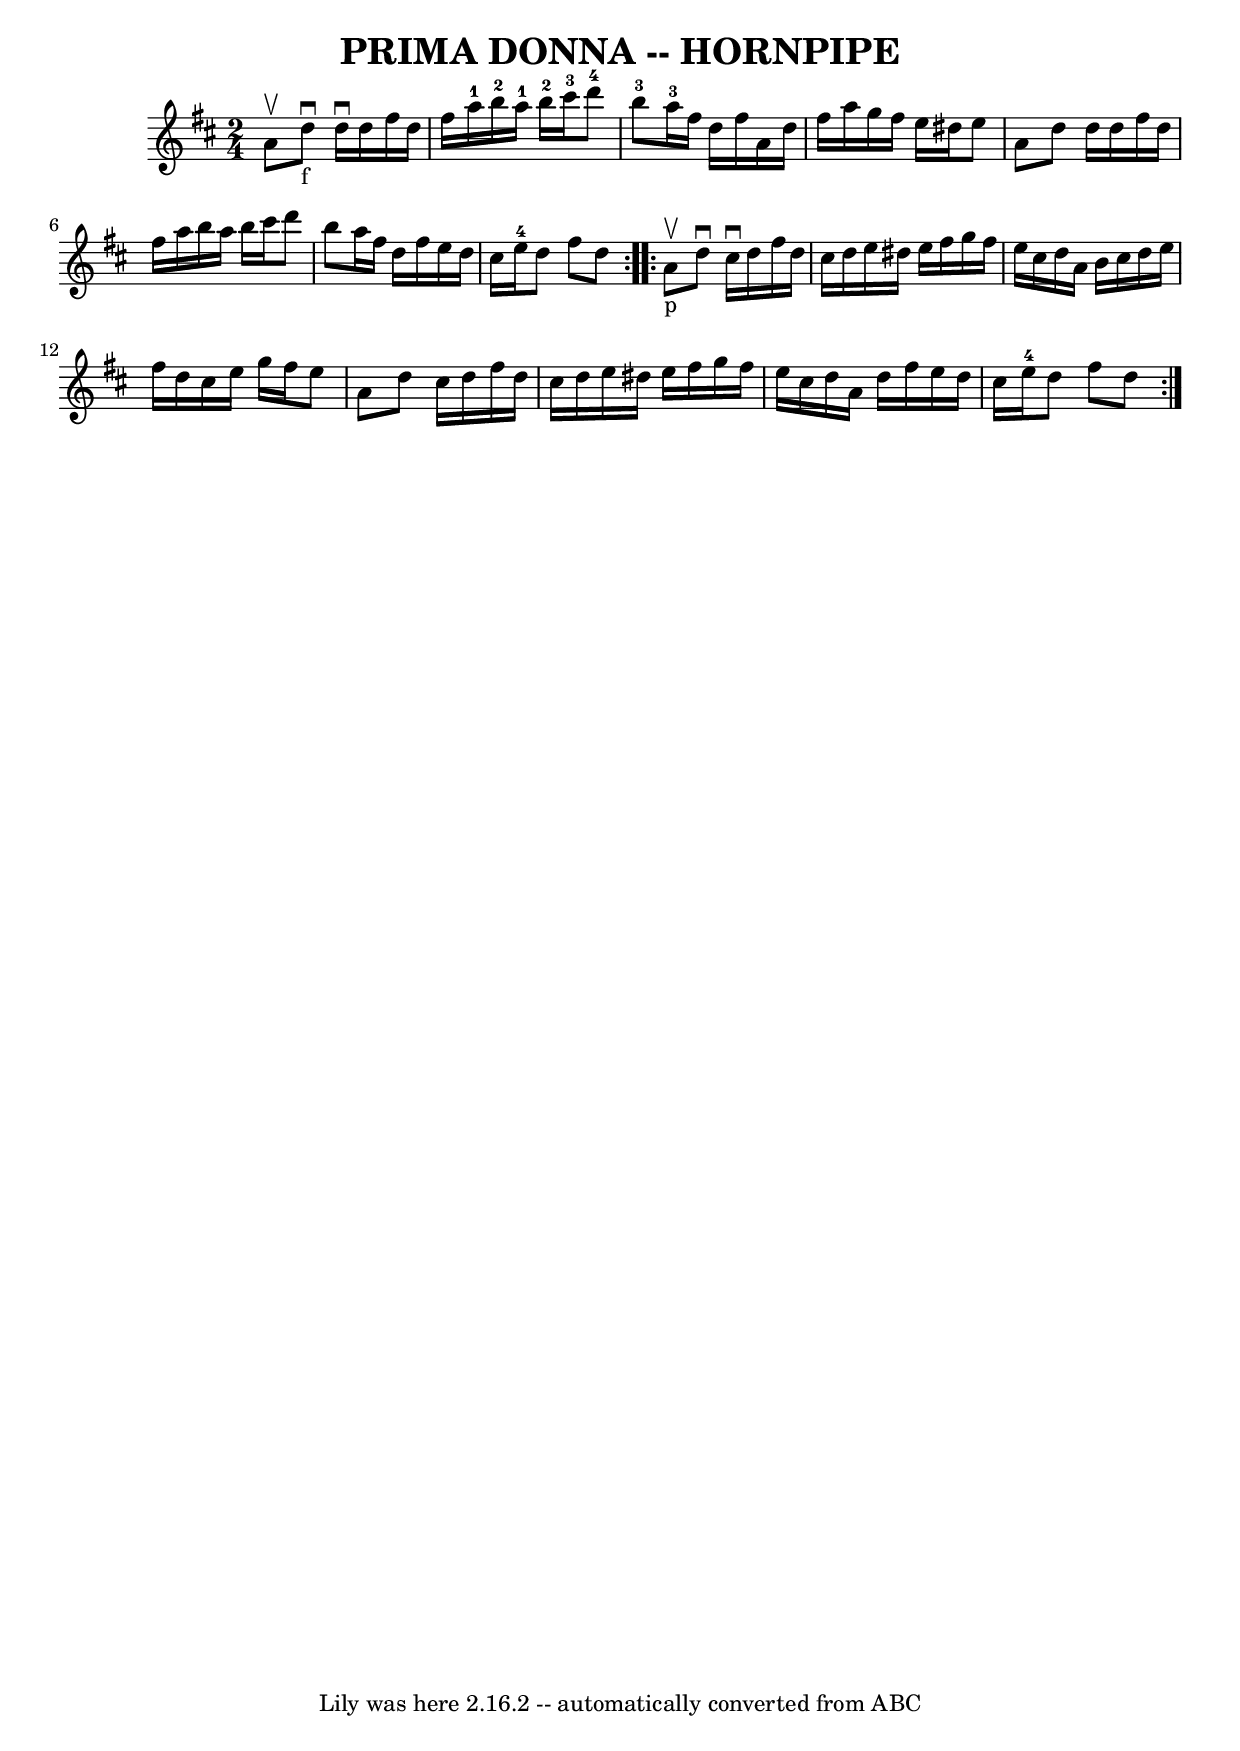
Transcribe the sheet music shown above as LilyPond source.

\version "2.7.40"
\include "Mammoth.ily"
\header {
	book = "Ryan's Mammoth Collection of Fiddle Tunes"
	crossRefNumber = "1"
	footnotes = ""
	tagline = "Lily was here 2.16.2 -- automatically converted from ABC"
	title = "PRIMA DONNA -- HORNPIPE"
}
voicedefault =  {
\set Score.defaultBarType = "empty"

\repeat volta 2 {
\time 2/4 \key d \major a'8^\upbow       |
 d''8_"f"^\downbow   
d''16^\downbow d''16 fis''16 d''16 fis''16 a''16-1   |
 
 b''16-2 a''16-1 b''16-2 cis'''16-3 d'''8-4 b''8 
-3   |
 a''16-3 fis''16 d''16 fis''16 a'16 d''16   
 fis''16 a''16    |
 g''16 fis''16 e''16 dis''16 e''8    
a'8    |
     |
 d''8 d''16 d''16 fis''16 d''16    
fis''16 a''16    |
 b''16 a''16 b''16 cis'''16 d'''8    
b''8    |
 a''16 fis''16 d''16 fis''16 e''16 d''16    
cis''16 e''16-4   |
 d''8 fis''8 d''8    }     
\repeat volta 2 { a'8_"p"^\upbow       |
 d''8^\downbow cis''16 
^\downbow d''16 fis''16 d''16 cis''16 d''16    |
 e''16   
 dis''16 e''16 fis''16 g''16 fis''16 e''16 cis''16    
|
 d''16 a'16 b'16 cis''16 d''16 e''16 fis''16    
d''16    |
 cis''16 e''16 g''16 fis''16 e''8 a'8    
|
     |
 d''8 cis''16 d''16 fis''16 d''16 cis''16 
 d''16    |
 e''16 dis''16 e''16 fis''16 g''16 fis''16 
 e''16 cis''16    |
 d''16 a'16 d''16 fis''16 e''16    
d''16 cis''16 e''16-4   |
 d''8 fis''8 d''8    }   
}

\score{
    <<

	\context Staff="default"
	{
	    \voicedefault 
	}

    >>
	\layout {
	}
	\midi {}
}
